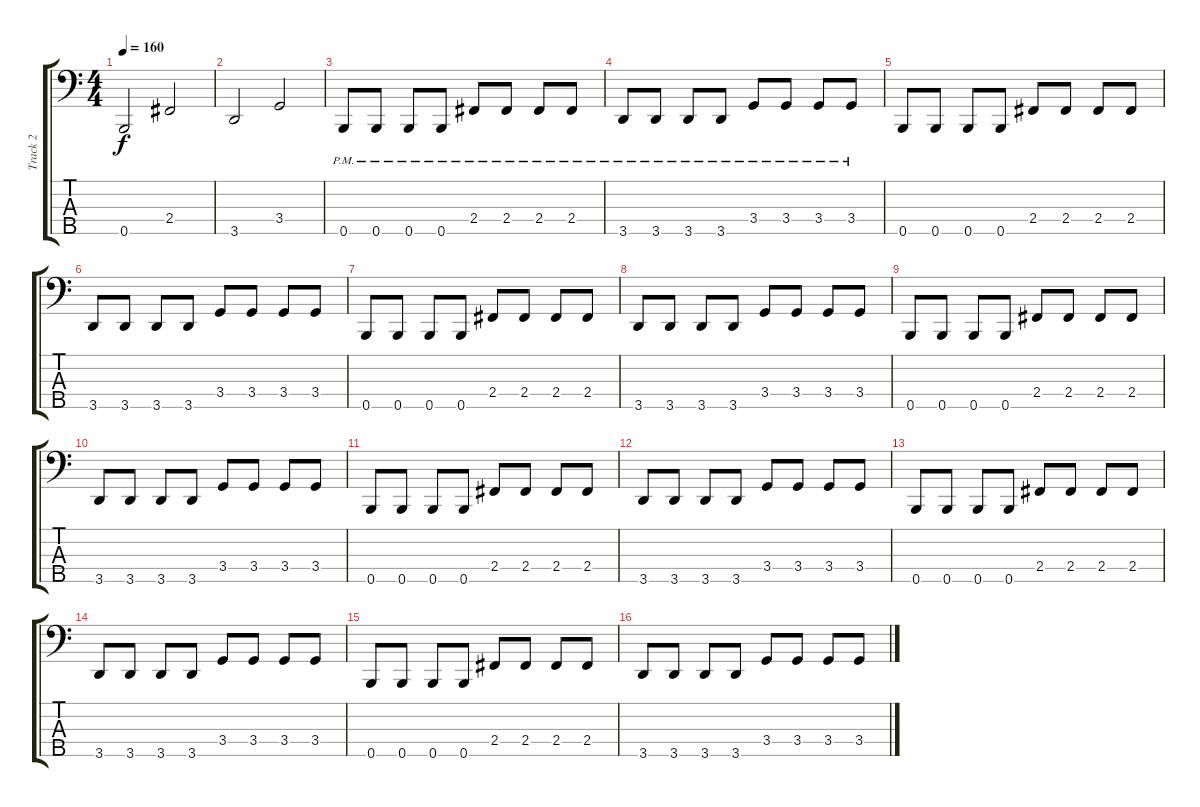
\track ("Track 2" "Track 2") {instrument electricbasspick}
\staff {score tabs}
\tuning (G2 D2 A1 E1 B0) {hide}
\ts (4 4)
\tempo 160
\clef f4
\ks c
0.5.2{dy f} 2.4.2 |
3.5.2 3.4.2 |
0.5{pm}.8 0.5{pm}.8 0.5{pm}.8 0.5{pm}.8 2.4{pm}.8 2.4{pm}.8 2.4{pm}.8 2.4{pm}.8 |
3.5{pm}.8 3.5{pm}.8 3.5{pm}.8 3.5{pm}.8 3.4{pm}.8 3.4{pm}.8 3.4{pm}.8 3.4{pm}.8 |
0.5.8 0.5.8 0.5.8 0.5.8 2.4.8 2.4.8 2.4.8 2.4.8 |
3.5.8 3.5.8 3.5.8 3.5.8 3.4.8 3.4.8 3.4.8 3.4.8 |
0.5.8 0.5.8 0.5.8 0.5.8 2.4.8 2.4.8 2.4.8 2.4.8 |
3.5.8 3.5.8 3.5.8 3.5.8 3.4.8 3.4.8 3.4.8 3.4.8 |
0.5.8 0.5.8 0.5.8 0.5.8 2.4.8 2.4.8 2.4.8 2.4.8 |
3.5.8 3.5.8 3.5.8 3.5.8 3.4.8 3.4.8 3.4.8 3.4.8 |
0.5.8 0.5.8 0.5.8 0.5.8 2.4.8 2.4.8 2.4.8 2.4.8 |
3.5.8 3.5.8 3.5.8 3.5.8 3.4.8 3.4.8 3.4.8 3.4.8 |
0.5.8 0.5.8 0.5.8 0.5.8 2.4.8 2.4.8 2.4.8 2.4.8 |
3.5.8 3.5.8 3.5.8 3.5.8 3.4.8 3.4.8 3.4.8 3.4.8 |
0.5.8 0.5.8 0.5.8 0.5.8 2.4.8 2.4.8 2.4.8 2.4.8 |
3.5.8 3.5.8 3.5.8 3.5.8 3.4.8 3.4.8 3.4.8 3.4.8
